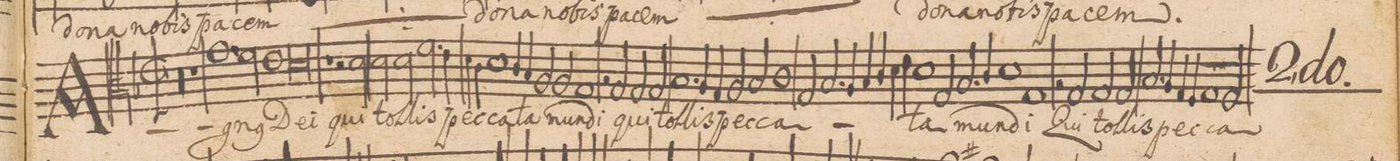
**kern	**text
*I"[Alto] 2do.	*
*clefC3	*
*k[b-]	*
*met(C|)	*
*M2/1	*
=64||-	=64||-
*clefC3	*
*k[b-]	*
*M2/1	*
*met(C|)	*
00r	.
=65-	=65-
=66-	=66-
1r	.
1.g\	A-
=67-	=67-
*2\right	*
2f\	-gn(us)
1e\	De-
=68-	=68-
0d\	-i
=69-	=69-
1r	.
2r	.
2d\	qui
=70-	=70-
2d\	tol-
2d\	-lis
2.f\	pec-
4e\	.
=71-	=71-
4d\	.
4c\	.
1d\	-ca-
4c/	.
4B-/	.
=72-	=72-
2A/	-ta
2A/	mun-
1G/	-di
=73-	=73-
2r	.
2G/	qui
2G/	tol-
2G/	-lis
=74-	=74-
1.B-/	pec-
4A/	.
4G/	.
=75-	=75-
2A/	-ca-
2B-/	.
1c\	.
=76-	=76-
2G/	.
2.B-/	.
4A/	.
4B-/	.
4c/	.
=77-	=77-
4d\	.
4e\	.
1d\	-ta
2G/	mun-
=78-	=78-
2.B-/	.
4c/	.
1d\	.
=79-	=79-
1G/	-di
2r	.
2G/	Qui
=80-	=80-
2G/	tol-
2G/	-lis
2.B-/	pec-
4A/	.
=81-	=81-
4G/	.
4F/	.
1G/	.
2F/	-ca-
=82-	=82-
*-	*-
